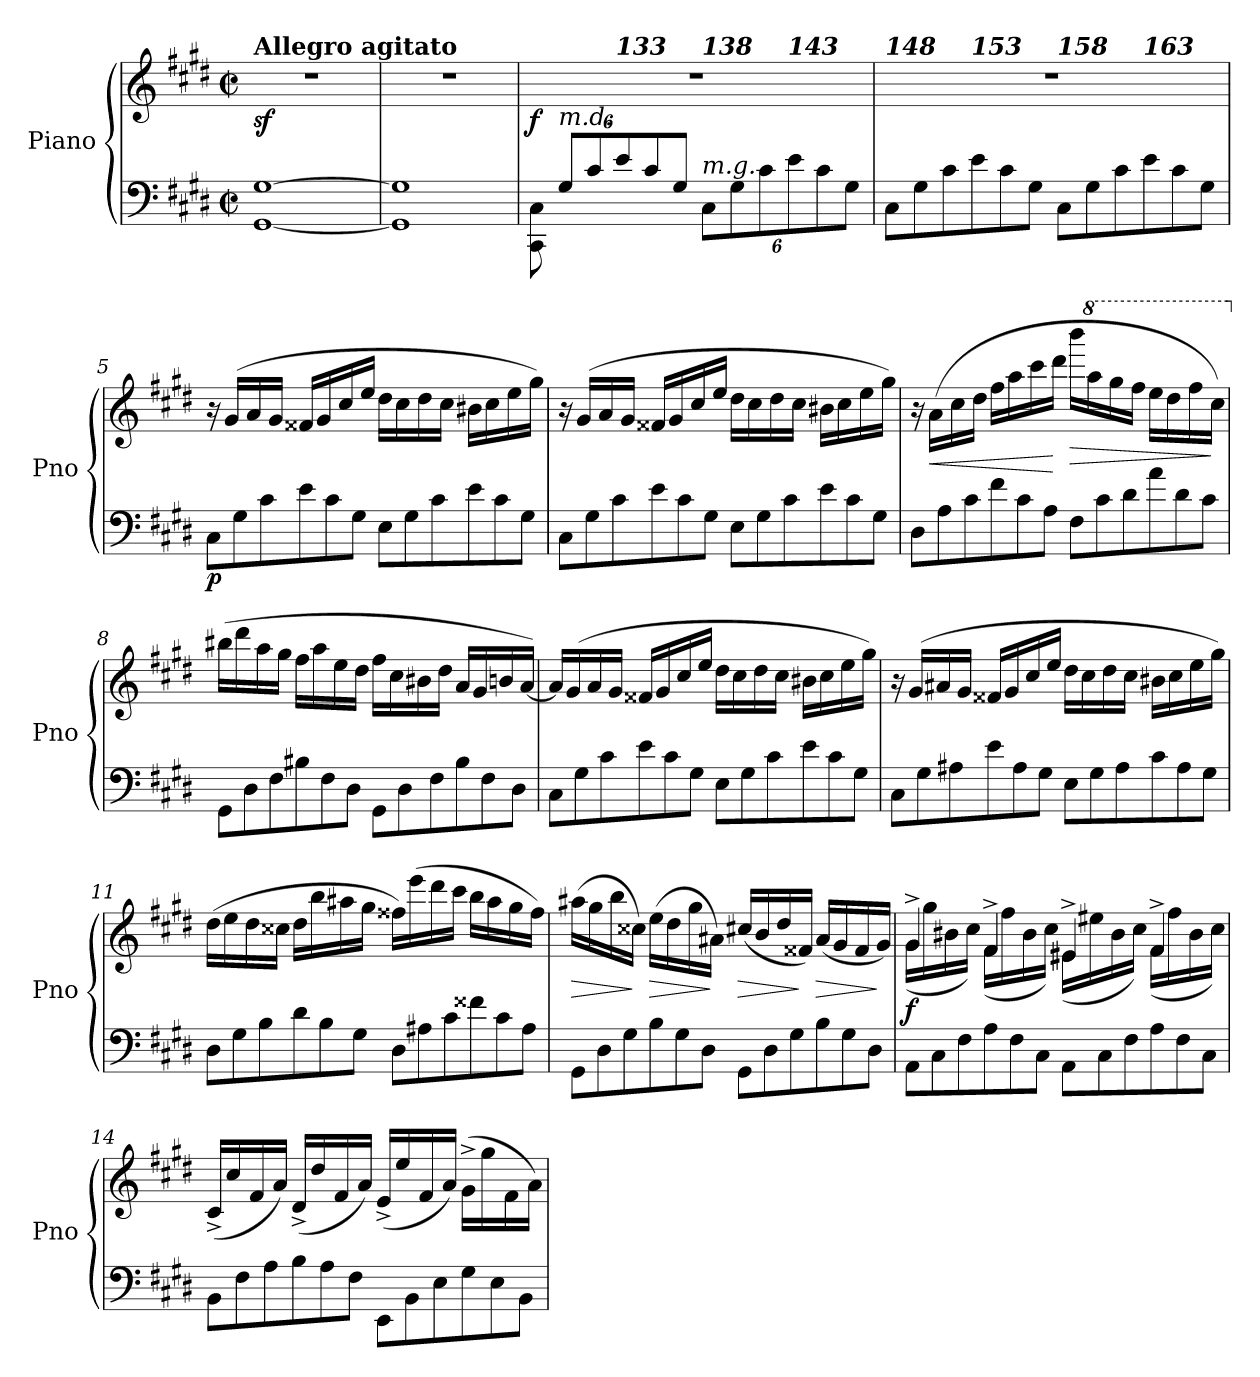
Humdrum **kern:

**kern	**kern	**dynam
*part1	*part1	*part1
*staff2	*staff1	*staff1/2
*I"Piano	*	*
*I'Pno	*	*
*clefF4	*clefG2	*
*k[f#c#g#d#]	*k[f#c#g#d#]	*
*M4/4	*M4/4	*
*met(c|)	*met(c|)	*
*MM168	*MM168	*
=1	=1	=1
!	!LO:TX:a:B:t=Allegro agitato	!
!	!	!LO:DY:b
[1GG# [1G#	1r	sf
=2	=2	=2
1GG#] 1G#]	1r	.
=3	=3	=3
*Xbrackettup	*	*
!	!LO:TX:a:Bi:t=100	!
!	!	!LO:DY:b
*	*^	*
*	*	*^	*
*	*	*	*^	*
12CC#\ 12C#\	1r	4ryy	2ryy	2.ryy	f
!LO:TX:a:i:t=m.d.	!	!	!	!	!
12G#/L	.	.	.	.	.
12c#/	.	.	.	.	.
!	!	!LO:TX:a:Bi:t=133	!	!	!
12e/	.	2.ryy	.	.	.
12c#/	.	.	.	.	.
12G#/J	.	.	.	.	.
!	!	!	!LO:TX:a:Bi:t=138	!	!
!LO:TX:a:i:t=m.g.	!	!	!	!	!
12C#\L	.	.	2ryy	.	.
12G#\	.	.	.	.	.
12c#\	.	.	.	.	.
!	!	!	!	!LO:TX:a:Bi:t=143	!
12e\	.	.	.	4ryy	.
12c#\	.	.	.	.	.
12G#\J	.	.	.	.	.
=4	=4	=4	=4	=4	=4
*Xtuplet	*	*	*	*	*
!	!LO:TX:a:Bi:t=148	!	!	!	!
12C#\L	1r	4ryy	2ryy	2.ryy	.
12G#\	.	.	.	.	.
12c#\	.	.	.	.	.
!	!	!LO:TX:a:Bi:t=153	!	!	!
12e\	.	2.ryy	.	.	.
12c#\	.	.	.	.	.
12G#\J	.	.	.	.	.
!	!	!	!LO:TX:a:Bi:t=158	!	!
12C#\L	.	.	2ryy	.	.
12G#\	.	.	.	.	.
12c#\	.	.	.	.	.
!	!	!	!	!LO:TX:a:Bi:t=163	!
12e\	.	.	.	4ryy	.
12c#\	.	.	.	.	.
12G#\J	.	.	.	.	.
!!LO:LB:g=z
=5	=5	=5	=5	=5	=5
!	!LO:TX:a:Bi:t=168	!	!	!	!
!	!	!	!	!	!LO:DY:b=2
*	*v	*v	*v	*v	*
12C#\L	16r	p
.	(>16g#/LL	.
12G#\	.	.
.	16a/	.
12c#\	.	.
.	16g#/JJ	.
12e\	16f##X/LL	.
.	16g#/	.
12c#\	.	.
.	16cc#/	.
12G#\J	.	.
.	16ee/JJ	.
12E\L	16dd#\LL	.
.	16cc#\	.
12G#\	.	.
.	16dd#\	.
12c#\	.	.
.	16cc#\JJ	.
12e\	16b#X\LL	.
.	16cc#\	.
12c#\	.	.
.	16ee\	.
12G#\J	.	.
.	16gg#\JJ)	.
=6	=6	=6
12C#\L	16r	.
.	(>16g#/LL	.
12G#\	.	.
.	16a/	.
12c#\	.	.
.	16g#/JJ	.
12e\	16f##X/LL	.
.	16g#/	.
12c#\	.	.
.	16cc#/	.
12G#\J	.	.
.	16ee/JJ	.
12E\L	16dd#\LL	.
.	16cc#\	.
12G#\	.	.
.	16dd#\	.
12c#\	.	.
.	16cc#\JJ	.
12e\	16b#X\LL	.
.	16cc#\	.
12c#\	.	.
.	16ee\	.
12G#\J	.	.
.	16gg#\JJ)	.
!!LO:LB:g=z
=7	=7	=7
12D#\L	16r	.
!	!	!LO:HP:b
.	(>16a\LL	<
12A\	.	.
.	16cc#\	.
12c#\	.	.
.	16dd#\JJ	.
12f#\	16ff#\LL	.
.	16aa\	.
12c#\	.	.
.	16ccc#\	.
12A\J	.	.
.	16ddd#\JJ	[
!	!	!LO:HP:b
12F#\L	16bbb\LL	>
*	*8va	*
.	16aaa\	.
12c#\	.	.
.	16ggg#\	.
12d#\	.	.
.	16fff#\JJ	.
12a\	16eee\LL	.
.	16ddd#\	.
12d#\	.	.
.	16fff#\	.
12c#\J	.	.
.	16ccc#\JJ)	]
=8	=8	=8
*	*X8va	*
12GG#\L	(>16bb#X\LL	.
.	16ddd#\	.
12D#\	.	.
.	16aa\	.
12F#\	.	.
.	16gg#\JJ	.
12B#X\	16ff#\LL	.
.	16aa\	.
12F#\	.	.
.	16ee\	.
12D#\J	.	.
.	16dd#\JJ	.
12GG#\L	16ff#\LL	.
.	16cc#\	.
12D#\	.	.
.	16b#X\	.
12F#\	.	.
.	16dd#\JJ	.
12B#\	16a/LL	.
.	16g#/	.
12F#\	.	.
.	16bn/	.
12D#\J	.	.
.	[16a/JJ)	.
!!LO:LB:g=z
=9	=9	=9
12C#\L	16a/LL]	.
.	(>16g#/	.
12G#\	.	.
.	16a/	.
12c#\	.	.
.	16g#/JJ	.
12e\	16f##X/LL	.
.	16g#/	.
12c#\	.	.
.	16cc#/	.
12G#\J	.	.
.	16ee/JJ	.
12E\L	16dd#\LL	.
.	16cc#\	.
12G#\	.	.
.	16dd#\	.
12c#\	.	.
.	16cc#\JJ	.
12e\	16b#X\LL	.
.	16cc#\	.
12c#\	.	.
.	16ee\	.
12G#\J	.	.
.	16gg#\JJ)	.
=10	=10	=10
12C#\L	16r	.
.	(>16g#/LL	.
12G#\	.	.
.	16a#X/	.
12A#X\	.	.
.	16g#/JJ	.
12e\	16f##X/LL	.
.	16g#/	.
12A#\	.	.
.	16cc#/	.
12G#\J	.	.
.	16ee/JJ	.
12E\L	16dd#\LL	.
.	16cc#\	.
12G#\	.	.
.	16dd#\	.
12A#\	.	.
.	16cc#\JJ	.
12c#\	16b#X\LL	.
.	16cc#\	.
12A#\	.	.
.	16ee\	.
12G#\J	.	.
.	16gg#\JJ)	.
!!LO:PB:g=z
=11	=11	=11
12D#\L	(>16dd#\LL	.
.	16ee\	.
12G#\	.	.
.	16dd#\	.
12B\	.	.
.	16cc##X\JJ	.
12d#\	16dd#\LL	.
.	16bb\	.
12B\	.	.
.	16aa#X\	.
12G#\J	.	.
.	16gg#\JJ	.
12D#\L	16ff##X\LL)	.
.	(>16eee\	.
12A#X\	.	.
.	16ddd#\	.
12c#\	.	.
.	16ccc#\JJ	.
12f##X\	16bb\LL	.
.	16aa#\	.
12c#\	.	.
.	16gg#\	.
12A#\J	.	.
.	16ff##\JJ)	.
!!LO:LB:g=z
=12	=12	=12
!	!	!LO:HP:b
12GG#\L	(>16aa#X\LL	>
.	16gg#\	.
12D#\	.	.
.	16bb\	.
12G#\	.	.
.	16cc##X\JJ)	]
!	!	!LO:HP:b
12B\	(>16ee\LL	>
.	16dd#\	.
12G#\	.	.
.	16gg#\	.
12D#\J	.	.
.	16a#X\JJ)	]
!	!	!LO:HP:b
12GG#\L	(<16cc#X/LL	>
.	16b/	.
12D#\	.	.
.	16dd#/	.
12G#\	.	.
.	16f##X/JJ)	]
!	!	!LO:HP:b
12B\	(<16a#/LL	>
.	16g#/	.
12G#\	.	.
.	16f##/	.
12D#\J	.	.
.	16g#/JJ)	]
=13	=13	=13
*	*^	*
!	!	!	!LO:DY:b
12AA\L	4g#^/	(>16g#\LL	f
.	.	16gg#\	.
12C#\	.	.	.
.	.	16b#X\	.
12F#\	.	.	.
.	.	16cc#\JJ)	.
12A\	4f#^/	(>16f#\LL	.
.	.	16ff#\	.
12F#\	.	.	.
.	.	16b#\	.
12C#\J	.	.	.
.	.	16cc#\JJ)	.
12AA\L	4e#X^/	(>16e#\LL	.
.	.	16ee#X\	.
12C#\	.	.	.
.	.	16b#\	.
12F#\	.	.	.
.	.	16cc#\JJ)	.
12A\	4f#^/	(>16f#\LL	.
.	.	16ff#\	.
12F#\	.	.	.
.	.	16b#\	.
12C#\J	.	.	.
.	.	16cc#\JJ)	.
*	*v	*v	*
!!LO:LB:g=z
=14	=14	=14
12BB\L	(<16c#^/LL	.
.	16cc#/	.
12F#\	.	.
.	16f#/	.
12A\	.	.
.	16a/JJ)	.
12B\	(<16d#^/LL	.
.	16dd#/	.
12A\	.	.
.	16f#/	.
12F#\J	.	.
.	16a/JJ)	.
12EE\L	(<16e^/LL	.
.	16ee/	.
12BB\	.	.
.	16f#/	.
12E\	.	.
.	16a/JJ)	.
12G#\	(>16g#^\LL	.
.	16gg#\	.
12E\	.	.
.	16f#\	.
12BB\J	.	.
.	16a\JJ)	.
=	=	=
*-	*-	*-
